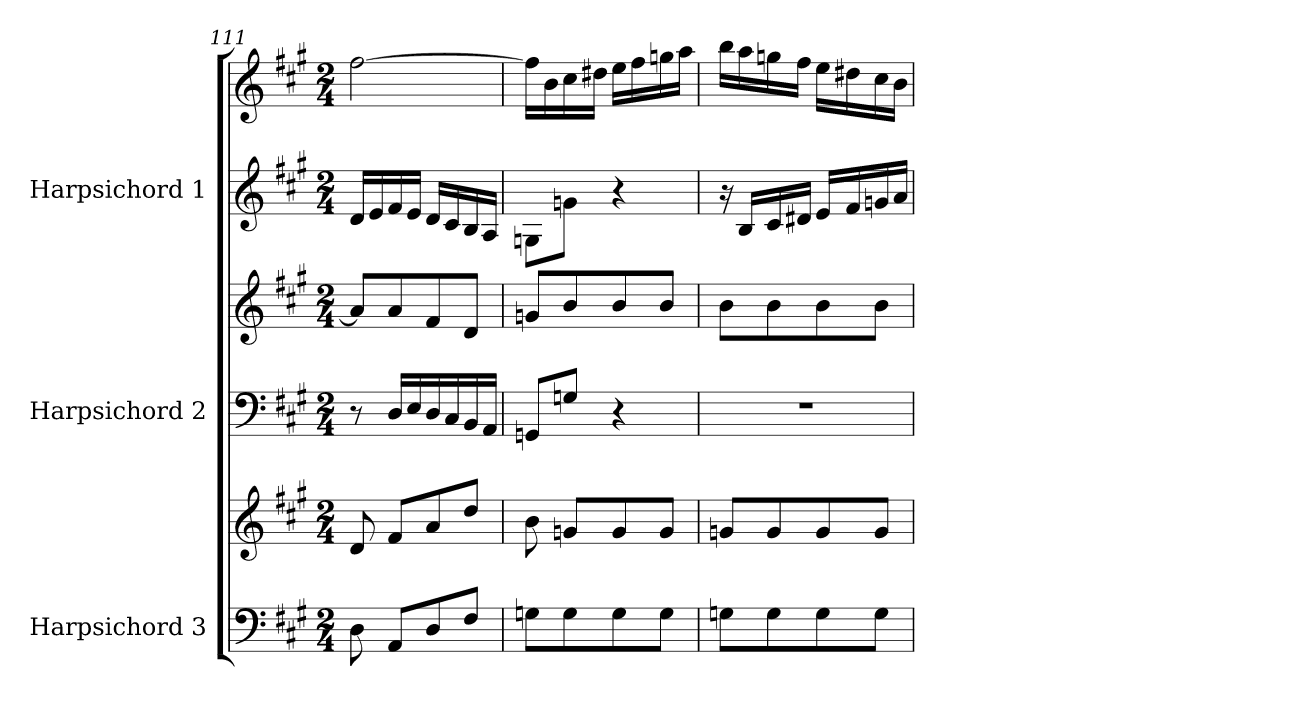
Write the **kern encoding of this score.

**kern	**kern	**kern	**kern	**kern	**kern
*part3	*part3	*part2	*part2	*part1	*part1
*staff6	*staff5	*staff4	*staff3	*staff2	*staff1
*I"Harpsichord 3	*	*I"Harpsichord 2	*	*I"Harpsichord 1	*
*I'Hp	*	*I'Hp	*	*I'Hp	*
*clefF4	*clefG2	*clefF4	*clefG2	*clefG2	*clefG2
*k[f#c#g#]	*k[f#c#g#]	*k[f#c#g#]	*k[f#c#g#]	*k[f#c#g#]	*k[f#c#g#]
*M2/4	*M2/4	*M2/4	*M2/4	*M2/4	*M2/4
=111	=111	=111	=111	=111	=111
8D\	8d/	8r	8a/L]	16d/LL	[2ff#\
.	.	.	.	16e/	.
8AA/L	8f#/L	16D/LL	8a/	16f#/	.
.	.	16E/	.	16e/JJ	.
8D/	8a/	16D/	8f#/	16d/LL	.
.	.	16C#/	.	16c#/	.
8F#/J	8dd/J	16BB/	8d/J	16B/	.
.	.	16AA/JJ	.	16A/JJ	.
=112	=112	=112	=112	=112	=112
8Gn\L	8b\	8GGn/L	8gn/L	8Gn\L	16ff#\LL]
.	.	.	.	.	16b\
8G\	8gn/L	8Gn/J	8b/	8gn\J	16cc#\
.	.	.	.	.	16dd#X\JJ
8G\	8g/	4r	8b/	4r	16ee\LL
.	.	.	.	.	16ff#\
8G\J	8g/J	.	8b/J	.	16ggn\
.	.	.	.	.	16aa\JJ
=113	=113	=113	=113	=113	=113
8Gn\L	8gn/L	2r	8b\L	16r	16bb\LL
.	.	.	.	16B/LL	16aa\
8G\	8g/	.	8b\	16c#/	16ggn\
.	.	.	.	16d#X/JJ	16ff#\JJ
8G\	8g/	.	8b\	16e/LL	16ee\LL
.	.	.	.	16f#/	16dd#X\
8G\J	8g/J	.	8b\J	16gn/	16cc#\
.	.	.	.	16a/JJ	16b\JJ
=	=	=	=	=	=
*-	*-	*-	*-	*-	*-
